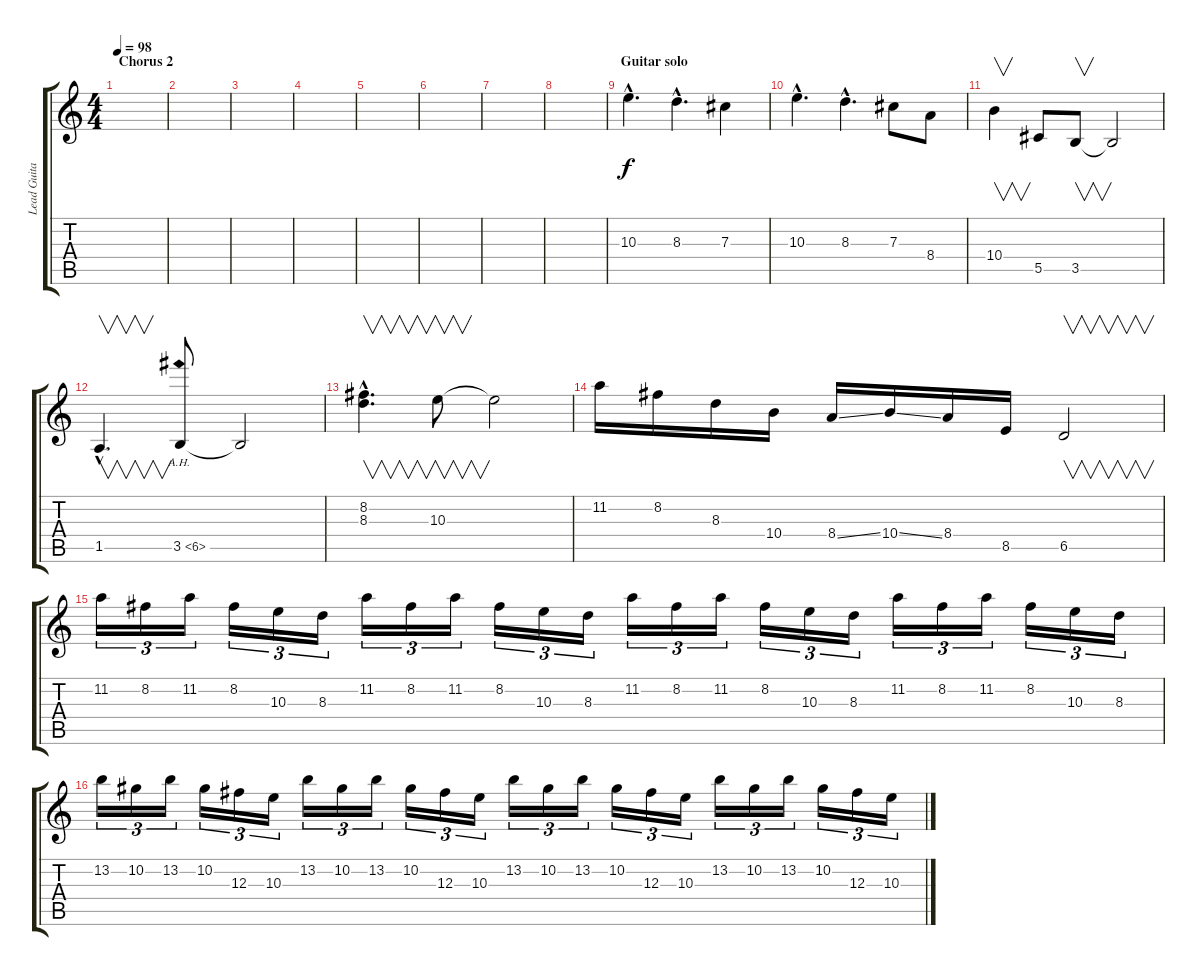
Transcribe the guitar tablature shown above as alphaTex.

\track ("Lead Guitar" "Lead Guita") {instrument distortionguitar}
\staff {score tabs}
\tuning (Eb4 Bb3 Gb3 Db3 Ab2 Eb2) {hide}
\ts (4 4)
\section ("" "Chorus 2")
\tempo 98
\clef g2
\ks c
|
|
|
|
|
|
|
|
\section ("" "Guitar solo")
10.3{hac}.4{d} 8.3{hac}.4{d} 7.3.4 |
10.3{hac}.4{d} 8.3{hac}.4{d} 7.3.8 8.4.8 |
10.4.4{v} 5.5.8 3.5.8{v} 3.5{t}.2 |
1.5{hac}.4{v d} 3.5{ah 3}.8 3.5{t}.2 |
(8.2{hac} 8.3{hac}).4{v d} 10.3.8{v} 10.3{t}.2 |
11.2.16 8.2.16 8.3.16 10.4.16 8.4{ss}.16 10.4{ss}.16 8.4.16 8.5.16 6.5.2{v} |
11.2.16{tu (3 2)} 8.2.16{tu (3 2)} 11.2.16{tu (3 2)} 8.2.16{tu (3 2)} 10.3.16{tu (3 2)} 8.3.16{tu (3 2)} 11.2.16{tu (3 2)} 8.2.16{tu (3 2)} 11.2.16{tu (3 2)} 8.2.16{tu (3 2)} 10.3.16{tu (3 2)} 8.3.16{tu (3 2)} 11.2.16{tu (3 2)} 8.2.16{tu (3 2)} 11.2.16{tu (3 2)} 8.2.16{tu (3 2)} 10.3.16{tu (3 2)} 8.3.16{tu (3 2)} 11.2.16{tu (3 2)} 8.2.16{tu (3 2)} 11.2.16{tu (3 2)} 8.2.16{tu (3 2)} 10.3.16{tu (3 2)} 8.3.16{tu (3 2)} |
13.2.16{tu (3 2)} 10.2.16{tu (3 2)} 13.2.16{tu (3 2)} 10.2.16{tu (3 2)} 12.3.16{tu (3 2)} 10.3.16{tu (3 2)} 13.2.16{tu (3 2)} 10.2.16{tu (3 2)} 13.2.16{tu (3 2)} 10.2.16{tu (3 2)} 12.3.16{tu (3 2)} 10.3.16{tu (3 2)} 13.2.16{tu (3 2)} 10.2.16{tu (3 2)} 13.2.16{tu (3 2)} 10.2.16{tu (3 2)} 12.3.16{tu (3 2)} 10.3.16{tu (3 2)} 13.2.16{tu (3 2)} 10.2.16{tu (3 2)} 13.2.16{tu (3 2)} 10.2.16{tu (3 2)} 12.3.16{tu (3 2)} 10.3.16{tu (3 2)}
